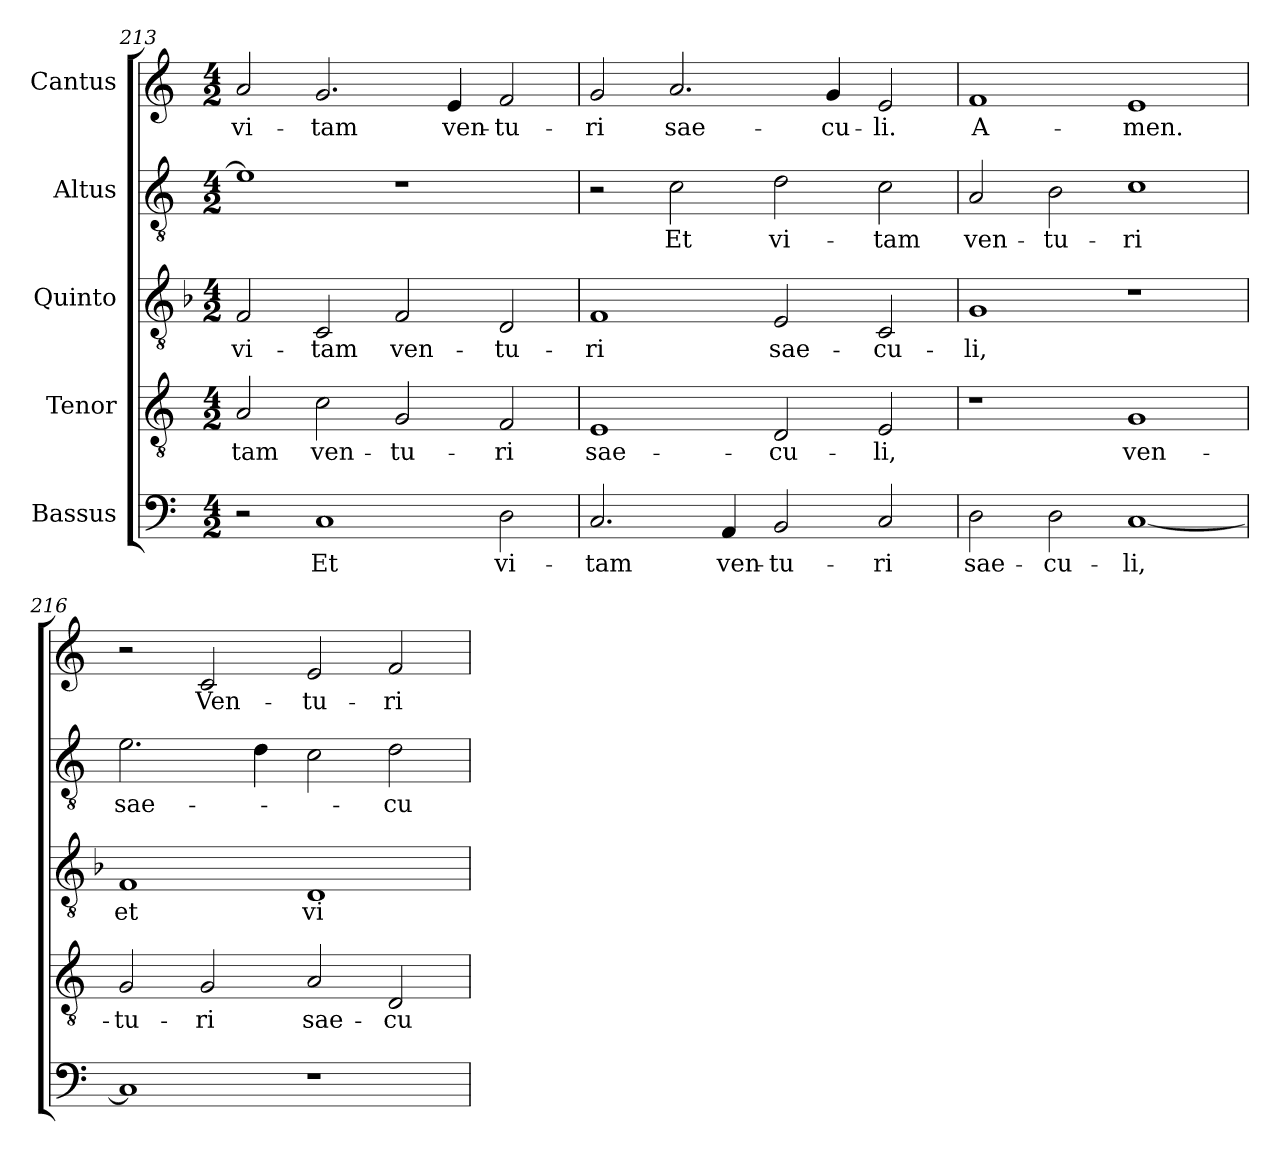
**kern	**text	**kern	**text	**kern	**text	**kern	**text	**kern	**text
*part5	*part5	*part4	*part4	*part3	*part3	*part2	*part2	*part1	*part1
*staff5	*staff5	*staff4	*staff4	*staff3	*staff3	*staff2	*staff2	*staff1	*staff1
*I"Bassus	*	*I"Tenor	*	*I"Quinto	*	*I"Altus	*	*I"Cantus	*
!!LO:LB:g=z
*clefF4	*	*clefGv2	*	*clefGv2	*	*clefGv2	*	*clefG2	*
*	*	*	*	*ITrd-4c-7	*	*	*	*	*
*k[]	*	*k[]	*	*k[]	*	*k[]	*	*k[]	*
*C:	*	*C:	*	*C:	*	*C:	*	*C:	*
*M4/2	*	*M4/2	*	*M4/2	*	*M4/2	*	*M4/2	*
=213	=213	=213	=213	=213	=213	=213	=213	=213	=213
!	!	!	!LO:LY:b:color=#000000	!	!	!	!	!	!
!	!	!	!	!	!LO:LY:b:color=#000000	!	!	!	!
!	!	!	!	!	!	!	!	!	!LO:LY:b:color=#000000
2r	.	2Ai/	-tam	2ci/	vi-	1ei]	.	2ai/	vi-
!	!LO:LY:b:color=#000000	!	!	!	!	!	!	!	!
!	!	!	!LO:LY:b:color=#000000	!	!	!	!	!	!
!	!	!	!	!	!LO:LY:b:color=#000000	!	!	!	!
!	!	!	!	!	!	!	!	!	!LO:LY:b:color=#000000
1Ci	Et	2ci\	ven-	2Gi/	-tam	.	.	2.gi/	-tam
!	!	!	!LO:LY:b:color=#000000	!	!	!	!	!	!
!	!	!	!	!	!LO:LY:b:color=#000000	!	!	!	!
.	.	2Gi/	-tu-	2ci/	ven-	1r	.	.	.
!	!	!	!	!	!	!	!	!	!LO:LY:b:color=#000000
.	.	.	.	.	.	.	.	4ei/	ven-
!	!LO:LY:b:color=#000000	!	!	!	!	!	!	!	!
!	!	!	!LO:LY:b:color=#000000	!	!	!	!	!	!
!	!	!	!	!	!LO:LY:b:color=#000000	!	!	!	!
!	!	!	!	!	!	!	!	!	!LO:LY:b:color=#000000
2Di\	vi-	2Fi/	-ri	2Ai/	-tu-	.	.	2fi/	-tu-
=214	=214	=214	=214	=214	=214	=214	=214	=214	=214
!	!LO:LY:b:color=#000000	!	!	!	!	!	!	!	!
!	!	!	!LO:LY:b:color=#000000	!	!	!	!	!	!
!	!	!	!	!	!LO:LY:b:color=#000000	!	!	!	!
!	!	!	!	!	!	!	!	!	!LO:LY:b:color=#000000
2.Ci/	-tam	1Ei	sae-	1ci	-ri	2r	.	2gi/	-ri
!	!	!	!	!	!	!	!LO:LY:b:color=#000000	!	!
!	!	!	!	!	!	!	!	!	!LO:LY:b:color=#000000
.	.	.	.	.	.	2ci\	Et	2.ai/	sae-
!	!LO:LY:b:color=#000000	!	!	!	!	!	!	!	!
4AAi/	ven-	.	.	.	.	.	.	.	.
!	!LO:LY:b:color=#000000	!	!	!	!	!	!	!	!
!	!	!	!LO:LY:b:color=#000000	!	!	!	!	!	!
!	!	!	!	!	!LO:LY:b:color=#000000	!	!	!	!
!	!	!	!	!	!	!	!LO:LY:b:color=#000000	!	!
2BBi/	-tu-	2Di/	-cu-	2Bi/	sae-	2di\	vi-	.	.
!	!	!	!	!	!	!	!	!	!LO:LY:b:color=#000000
.	.	.	.	.	.	.	.	4gi/	-cu-
!	!LO:LY:b:color=#000000	!	!	!	!	!	!	!	!
!	!	!	!LO:LY:b:color=#000000	!	!	!	!	!	!
!	!	!	!	!	!LO:LY:b:color=#000000	!	!	!	!
!	!	!	!	!	!	!	!LO:LY:b:color=#000000	!	!
!	!	!	!	!	!	!	!	!	!LO:LY:b:color=#000000
2Ci/	-ri	2Ei/	-li,	2Gi/	-cu-	2ci\	-tam	2ei/	-li.
=215	=215	=215	=215	=215	=215	=215	=215	=215	=215
!	!LO:LY:b:color=#000000	!	!	!	!	!	!	!	!
!	!	!	!	!	!LO:LY:b:color=#000000	!	!	!	!
!	!	!	!	!	!	!	!LO:LY:b:color=#000000	!	!
!	!	!	!	!	!	!	!	!	!LO:LY:b:color=#000000
2Di\	sae-	1r	.	1di	-li,	2Ai/	ven-	1fi	A-
!	!LO:LY:b:color=#000000	!	!	!	!	!	!	!	!
!	!	!	!	!	!	!	!LO:LY:b:color=#000000	!	!
2Di\	-cu-	.	.	.	.	2Bi\	-tu-	.	.
!	!LO:LY:b:color=#000000	!	!	!	!	!	!	!	!
!	!	!	!LO:LY:b:color=#000000	!	!	!	!	!	!
!	!	!	!	!	!	!	!LO:LY:b:color=#000000	!	!
!	!	!	!	!	!	!	!	!	!LO:LY:b:color=#000000
[<1Ci	-li,	1Gi	ven-	1r	.	1ci	-ri	1ei	-men.
=216	=216	=216	=216	=216	=216	=216	=216	=216	=216
!	!	!	!LO:LY:b:color=#000000	!	!	!	!	!	!
!	!	!	!	!	!LO:LY:b:color=#000000	!	!	!	!
!	!	!	!	!	!	!	!LO:LY:b:color=#000000	!	!
1Ci]	.	2Gi/	-tu-	1ci	et	2.ei\	sae-	2r	.
!	!	!	!LO:LY:b:color=#000000	!	!	!	!	!	!
!	!	!	!	!	!	!	!	!	!LO:LY:b:color=#000000
.	.	2Gi/	-ri	.	.	.	.	2ci/	Ven-
.	.	.	.	.	.	4di\	.	.	.
!	!	!	!LO:LY:b:color=#000000	!	!	!	!	!	!
!	!	!	!	!	!LO:LY:b:color=#000000	!	!	!	!
!	!	!	!	!	!	!	!	!	!LO:LY:b:color=#000000
1r	.	2Ai/	sae-	1Ai	vi-	2ci\	.	2ei/	-tu-
!	!	!	!LO:LY:b:color=#000000	!	!	!	!	!	!
!	!	!	!	!	!	!	!LO:LY:b:color=#000000	!	!
!	!	!	!	!	!	!	!	!	!LO:LY:b:color=#000000
.	.	2Di/	-cu-	.	.	2di\	-cu-	2fi/	-ri
=	=	=	=	=	=	=	=	=	=
*-	*-	*-	*-	*-	*-	*-	*-	*-	*-
